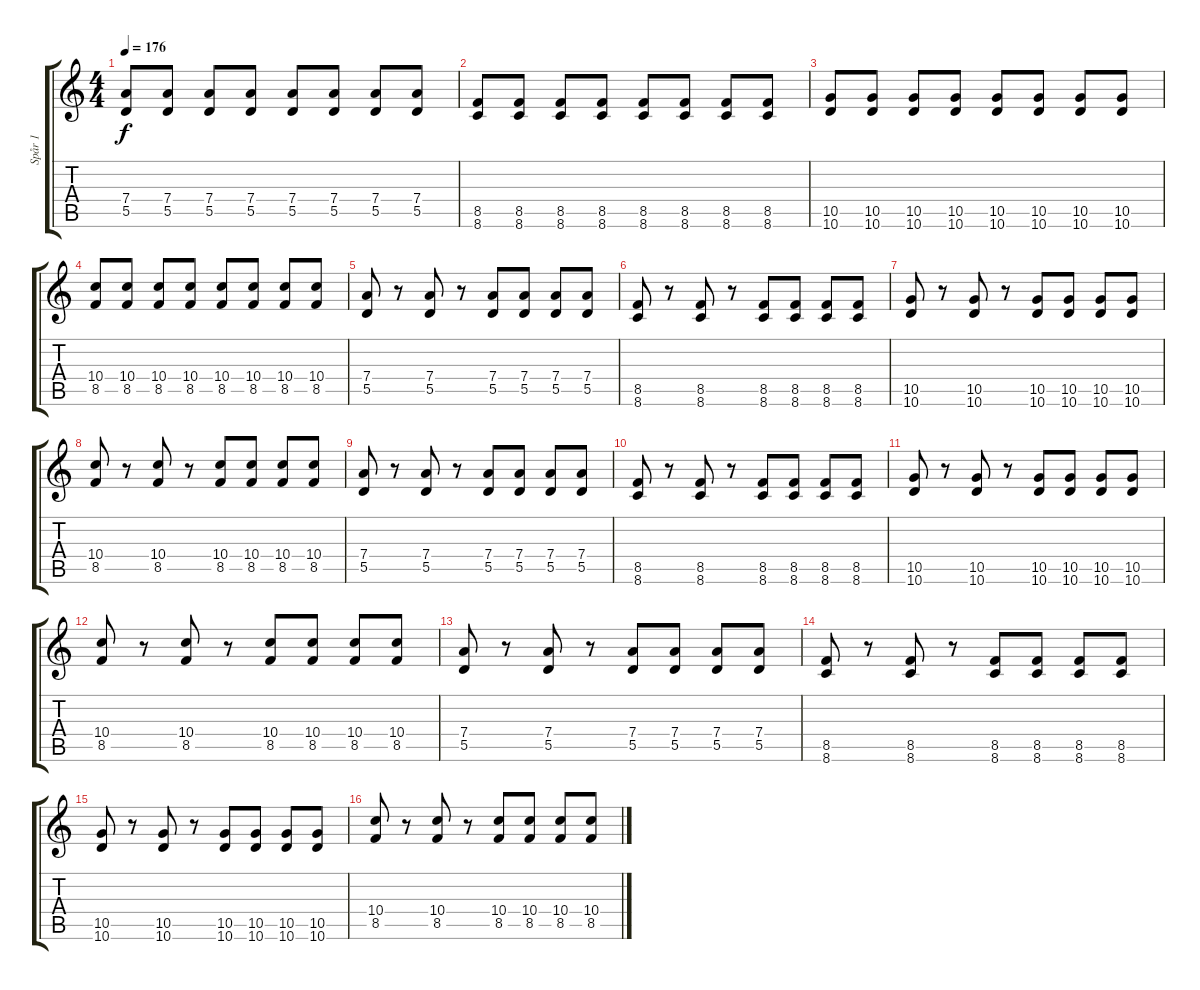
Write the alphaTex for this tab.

\track ("Spår 1" "Spår 1") {instrument distortionguitar}
\staff {score tabs}
\tuning (E4 B3 G3 D3 A2 E2) {hide}
\ts (4 4)
\tempo 176
\clef g2
\ks c
(7.4 5.5).8{dy f} (7.4 5.5).8 (7.4 5.5).8 (7.4 5.5).8 (7.4 5.5).8 (7.4 5.5).8 (7.4 5.5).8 (7.4 5.5).8 |
(8.5 8.6).8 (8.5 8.6).8 (8.5 8.6).8 (8.5 8.6).8 (8.5 8.6).8 (8.5 8.6).8 (8.5 8.6).8 (8.5 8.6).8 |
(10.5 10.6).8 (10.5 10.6).8 (10.5 10.6).8 (10.5 10.6).8 (10.5 10.6).8 (10.5 10.6).8 (10.5 10.6).8 (10.5 10.6).8 |
(10.4 8.5).8 (10.4 8.5).8 (10.4 8.5).8 (10.4 8.5).8 (10.4 8.5).8 (10.4 8.5).8 (10.4 8.5).8 (10.4 8.5).8 |
(7.4 5.5).8 r.8 (7.4 5.5).8 r.8 (7.4 5.5).8 (7.4 5.5).8 (7.4 5.5).8 (7.4 5.5).8 |
(8.5 8.6).8 r.8 (8.5 8.6).8 r.8 (8.5 8.6).8 (8.5 8.6).8 (8.5 8.6).8 (8.5 8.6).8 |
(10.5 10.6).8 r.8 (10.5 10.6).8 r.8 (10.5 10.6).8 (10.5 10.6).8 (10.5 10.6).8 (10.5 10.6).8 |
(10.4 8.5).8 r.8 (10.4 8.5).8 r.8 (10.4 8.5).8 (10.4 8.5).8 (10.4 8.5).8 (10.4 8.5).8 |
(7.4 5.5).8 r.8 (7.4 5.5).8 r.8 (7.4 5.5).8 (7.4 5.5).8 (7.4 5.5).8 (7.4 5.5).8 |
(8.5 8.6).8 r.8 (8.5 8.6).8 r.8 (8.5 8.6).8 (8.5 8.6).8 (8.5 8.6).8 (8.5 8.6).8 |
(10.5 10.6).8 r.8 (10.5 10.6).8 r.8 (10.5 10.6).8 (10.5 10.6).8 (10.5 10.6).8 (10.5 10.6).8 |
(10.4 8.5).8 r.8 (10.4 8.5).8 r.8 (10.4 8.5).8 (10.4 8.5).8 (10.4 8.5).8 (10.4 8.5).8 |
(7.4 5.5).8 r.8 (7.4 5.5).8 r.8 (7.4 5.5).8 (7.4 5.5).8 (7.4 5.5).8 (7.4 5.5).8 |
(8.5 8.6).8 r.8 (8.5 8.6).8 r.8 (8.5 8.6).8 (8.5 8.6).8 (8.5 8.6).8 (8.5 8.6).8 |
(10.5 10.6).8 r.8 (10.5 10.6).8 r.8 (10.5 10.6).8 (10.5 10.6).8 (10.5 10.6).8 (10.5 10.6).8 |
(10.4 8.5).8 r.8 (10.4 8.5).8 r.8 (10.4 8.5).8 (10.4 8.5).8 (10.4 8.5).8 (10.4 8.5).8
